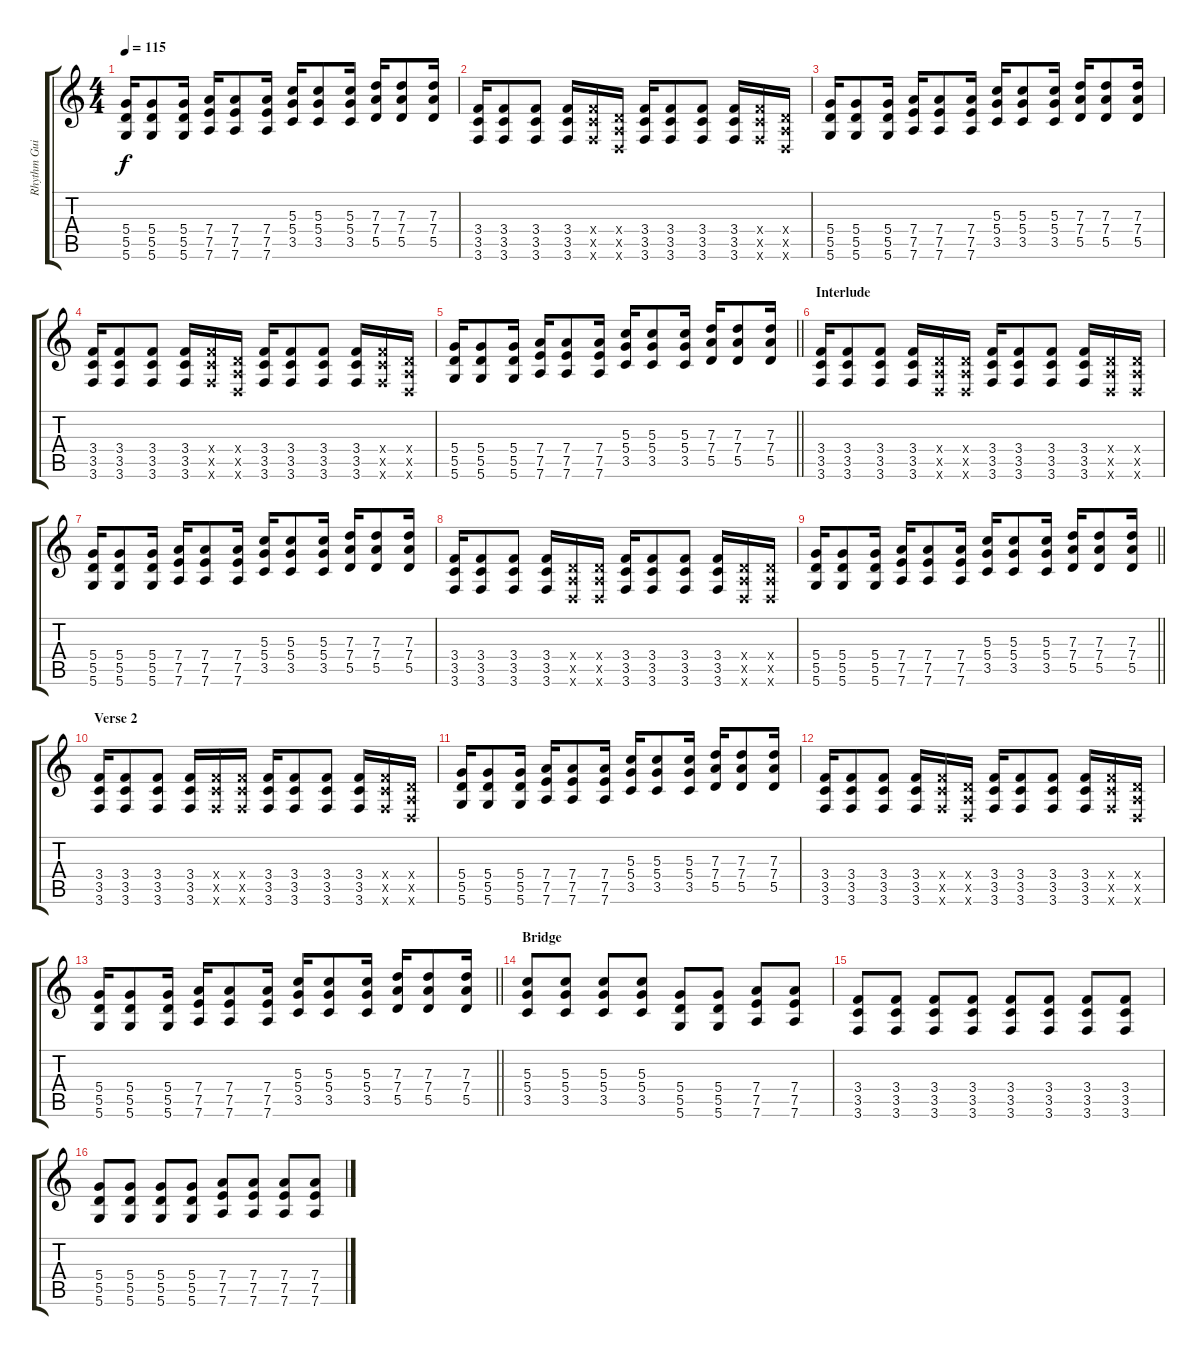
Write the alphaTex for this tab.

\track ("Rhythm Guitar" "Rhythm Gui") {instrument distortionguitar}
\staff {score tabs}
\tuning (E4 B3 G3 D3 A2 D2) {hide}
\ts (4 4)
\tempo 115
\clef g2
\ks c
(5.4 5.5 5.6).16{dy f} (5.4 5.5 5.6).8 (5.4 5.5 5.6).16 (7.4 7.5 7.6).16 (7.4 7.5 7.6).8 (7.4 7.5 7.6).16 (5.3 5.4 3.5).16 (5.3 5.4 3.5).8 (5.3 5.4 3.5).16 (7.3 7.4 5.5).16 (7.3 7.4 5.5).8 (7.3 7.4 5.5).16 |
(3.4 3.5 3.6).16 (3.4 3.5 3.6).8 (3.4 3.5 3.6).8 (3.4 3.5 3.6).16 (3.4{x} 3.5{x} 3.6{x}).16 (0.4{x} 0.5{x} 0.6{x}).16 (3.4 3.5 3.6).16 (3.4 3.5 3.6).8 (3.4 3.5 3.6).8 (3.4 3.5 3.6).16 (3.4{x} 3.5{x} 3.6{x}).16 (0.4{x} 0.5{x} 0.6{x}).16 |
(5.4 5.5 5.6).16 (5.4 5.5 5.6).8 (5.4 5.5 5.6).16 (7.4 7.5 7.6).16 (7.4 7.5 7.6).8 (7.4 7.5 7.6).16 (5.3 5.4 3.5).16 (5.3 5.4 3.5).8 (5.3 5.4 3.5).16 (7.3 7.4 5.5).16 (7.3 7.4 5.5).8 (7.3 7.4 5.5).16 |
(3.4 3.5 3.6).16 (3.4 3.5 3.6).8 (3.4 3.5 3.6).8 (3.4 3.5 3.6).16 (3.4{x} 3.5{x} 3.6{x}).16 (0.4{x} 0.5{x} 0.6{x}).16 (3.4 3.5 3.6).16 (3.4 3.5 3.6).8 (3.4 3.5 3.6).8 (3.4 3.5 3.6).16 (3.4{x} 3.5{x} 3.6{x}).16 (0.4{x} 0.5{x} 0.6{x}).16 |
\barLineRight lightlight
(5.4 5.5 5.6).16 (5.4 5.5 5.6).8 (5.4 5.5 5.6).16 (7.4 7.5 7.6).16 (7.4 7.5 7.6).8 (7.4 7.5 7.6).16 (5.3 5.4 3.5).16 (5.3 5.4 3.5).8 (5.3 5.4 3.5).16 (7.3 7.4 5.5).16 (7.3 7.4 5.5).8 (7.3 7.4 5.5).16 |
\section ("" "Interlude")
(3.4 3.5 3.6).16 (3.4 3.5 3.6).8 (3.4 3.5 3.6).8 (3.4 3.5 3.6).16 (0.4{x} 0.5{x} 0.6{x}).16 (0.4{x} 0.5{x} 0.6{x}).16 (3.4 3.5 3.6).16 (3.4 3.5 3.6).8 (3.4 3.5 3.6).8 (3.4 3.5 3.6).16 (0.4{x} 0.5{x} 0.6{x}).16 (0.4{x} 0.5{x} 0.6{x}).16 |
(5.4 5.5 5.6).16 (5.4 5.5 5.6).8 (5.4 5.5 5.6).16 (7.4 7.5 7.6).16 (7.4 7.5 7.6).8 (7.4 7.5 7.6).16 (5.3 5.4 3.5).16 (5.3 5.4 3.5).8 (5.3 5.4 3.5).16 (7.3 7.4 5.5).16 (7.3 7.4 5.5).8 (7.3 7.4 5.5).16 |
(3.4 3.5 3.6).16 (3.4 3.5 3.6).8 (3.4 3.5 3.6).8 (3.4 3.5 3.6).16 (0.4{x} 0.5{x} 0.6{x}).16 (0.4{x} 0.5{x} 0.6{x}).16 (3.4 3.5 3.6).16 (3.4 3.5 3.6).8 (3.4 3.5 3.6).8 (3.4 3.5 3.6).16 (0.4{x} 0.5{x} 0.6{x}).16 (0.4{x} 0.5{x} 0.6{x}).16 |
\barLineRight lightlight
(5.4 5.5 5.6).16 (5.4 5.5 5.6).8 (5.4 5.5 5.6).16 (7.4 7.5 7.6).16 (7.4 7.5 7.6).8 (7.4 7.5 7.6).16 (5.3 5.4 3.5).16 (5.3 5.4 3.5).8 (5.3 5.4 3.5).16 (7.3 7.4 5.5).16 (7.3 7.4 5.5).8 (7.3 7.4 5.5).16 |
\section ("" "Verse 2")
(3.4 3.5 3.6).16 (3.4 3.5 3.6).8 (3.4 3.5 3.6).8 (3.4 3.5 3.6).16 (3.4{x} 3.5{x} 3.6{x}).16 (3.4{x} 3.5{x} 3.6{x}).16 (3.4 3.5 3.6).16 (3.4 3.5 3.6).8 (3.4 3.5 3.6).8 (3.4 3.5 3.6).16 (3.4{x} 3.5{x} 3.6{x}).16 (0.4{x} 0.5{x} 0.6{x}).16 |
(5.4 5.5 5.6).16 (5.4 5.5 5.6).8 (5.4 5.5 5.6).16 (7.4 7.5 7.6).16 (7.4 7.5 7.6).8 (7.4 7.5 7.6).16 (5.3 5.4 3.5).16 (5.3 5.4 3.5).8 (5.3 5.4 3.5).16 (7.3 7.4 5.5).16 (7.3 7.4 5.5).8 (7.3 7.4 5.5).16 |
(3.4 3.5 3.6).16 (3.4 3.5 3.6).8 (3.4 3.5 3.6).8 (3.4 3.5 3.6).16 (3.4{x} 3.5{x} 3.6{x}).16 (0.4{x} 0.5{x} 0.6{x}).16 (3.4 3.5 3.6).16 (3.4 3.5 3.6).8 (3.4 3.5 3.6).8 (3.4 3.5 3.6).16 (3.4{x} 3.5{x} 3.6{x}).16 (0.4{x} 0.5{x} 0.6{x}).16 |
\barLineRight lightlight
(5.4 5.5 5.6).16 (5.4 5.5 5.6).8 (5.4 5.5 5.6).16 (7.4 7.5 7.6).16 (7.4 7.5 7.6).8 (7.4 7.5 7.6).16 (5.3 5.4 3.5).16 (5.3 5.4 3.5).8 (5.3 5.4 3.5).16 (7.3 7.4 5.5).16 (7.3 7.4 5.5).8 (7.3 7.4 5.5).16 |
\section ("" "Bridge")
(5.3 5.4 3.5).8 (5.3 5.4 3.5).8 (5.3 5.4 3.5).8 (5.3 5.4 3.5).8 (5.4 5.5 5.6).8 (5.4 5.5 5.6).8 (7.4 7.5 7.6).8 (7.4 7.5 7.6).8 |
(3.4 3.5 3.6).8 (3.4 3.5 3.6).8 (3.4 3.5 3.6).8 (3.4 3.5 3.6).8 (3.4 3.5 3.6).8 (3.4 3.5 3.6).8 (3.4 3.5 3.6).8 (3.4 3.5 3.6).8 |
(5.4 5.5 5.6).8 (5.4 5.5 5.6).8 (5.4 5.5 5.6).8 (5.4 5.5 5.6).8 (7.4 7.5 7.6).8 (7.4 7.5 7.6).8 (7.4 7.5 7.6).8 (7.4 7.5 7.6).8
